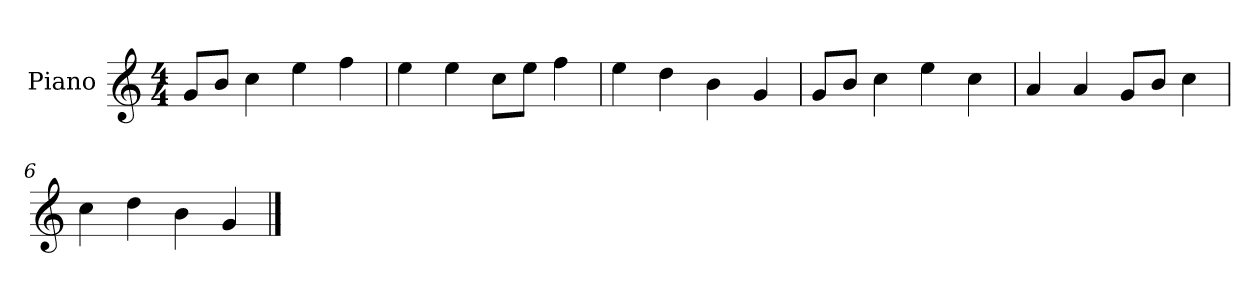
**kern
*part1
*staff1
*I"Piano
*I'P-no
*clefG2
*k[]
*M4/4
*MM90
=1
8g/L
8b/J
4cc\
4ee\
4ff\
=2
4ee\
4ee\
8cc\L
8ee\J
4ff\
=3
4ee\
4dd\
4b\
4g/
=4
8g/L
8b/J
4cc\
4ee\
4cc\
=5
4a/
4a/
8g/L
8b/J
4cc\
=6
4cc\
4dd\
4b\
4g/
==
*-
